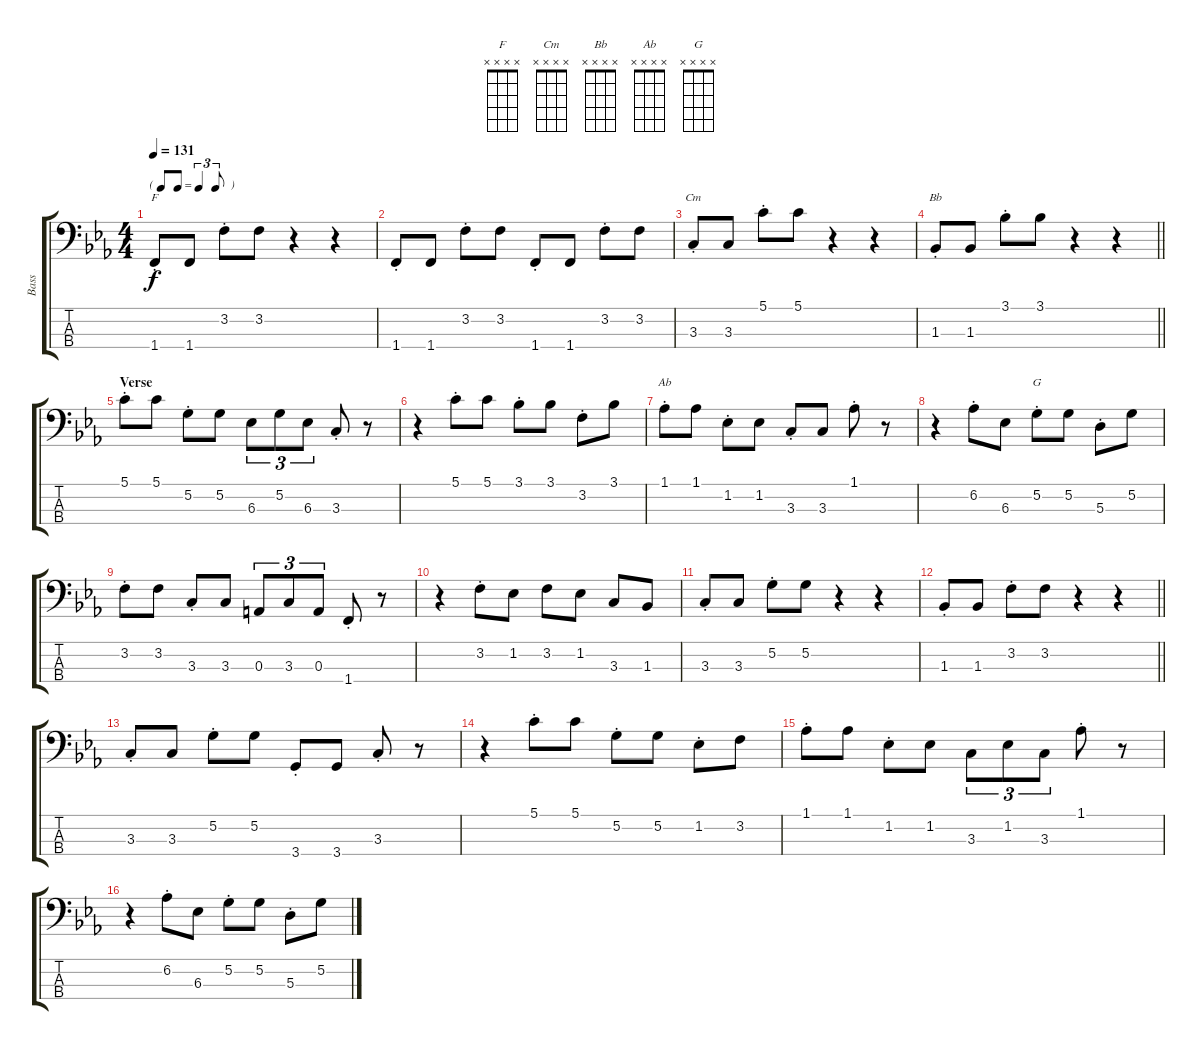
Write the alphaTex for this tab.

\track ("Bass" "Bass") {instrument electricbasspick}
\staff {score tabs}
\tuning (G2 D2 A1 E1) {hide}
\chord ("F" x x x x)
\chord ("Cm" x x x x)
\chord ("Bb" x x x x)
\chord ("Ab" x x x x)
\chord ("G" x x x x)
\ts (4 4)
\tf triplet8th
\tempo 131
\clef f4
\ks cminor
1.4{st}.8{ch "F" dy f} 1.4.8 3.2{st}.8 3.2.8 r.4 r.4 |
1.4{st}.8 1.4.8 3.2{st}.8 3.2.8 1.4{st}.8 1.4.8 3.2{st}.8 3.2.8 |
3.3{st}.8{ch "Cm"} 3.3.8 5.1{st}.8 5.1.8 r.4 r.4 |
\barLineRight lightlight
1.3{st}.8{ch "Bb"} 1.3.8 3.1{st}.8 3.1.8 r.4 r.4 |
\section ("" "Verse")
5.1{st}.8 5.1.8 5.2{st}.8 5.2.8 6.3.8{tu (3 2)} 5.2.8{tu (3 2)} 6.3.8{tu (3 2)} 3.3{st}.8 r.8 |
r.4 5.1{st}.8 5.1.8 3.1{st}.8 3.1.8 3.2{st}.8 3.1.8 |
1.1{st}.8{ch "Ab"} 1.1.8 1.2{st}.8 1.2.8 3.3{st}.8 3.3.8 1.1{st}.8 r.8 |
r.4 6.2{st}.8 6.3.8 5.2{st}.8{ch "G"} 5.2.8 5.3{st}.8 5.2.8 |
3.2{st}.8 3.2.8 3.3{st}.8 3.3.8 0.3.8{tu (3 2)} 3.3.8{tu (3 2)} 0.3.8{tu (3 2)} 1.4{st}.8 r.8 |
r.4 3.2{st}.8 1.2.8 3.2.8 1.2.8 3.3.8 1.3.8 |
3.3{st}.8 3.3.8 5.2{st}.8 5.2.8 r.4 r.4 |
\barLineRight lightlight
1.3{st}.8 1.3.8 3.2{st}.8 3.2.8 r.4 r.4 |
3.3{st}.8 3.3.8 5.2{st}.8 5.2.8 3.4{st}.8 3.4.8 3.3{st}.8 r.8 |
r.4 5.1{st}.8 5.1.8 5.2{st}.8 5.2.8 1.2{st}.8 3.2.8 |
1.1{st}.8 1.1.8 1.2{st}.8 1.2.8 3.3.8{tu (3 2)} 1.2.8{tu (3 2)} 3.3.8{tu (3 2)} 1.1{st}.8 r.8 |
r.4 6.2{st}.8 6.3.8 5.2{st}.8 5.2.8 5.3{st}.8 5.2.8
